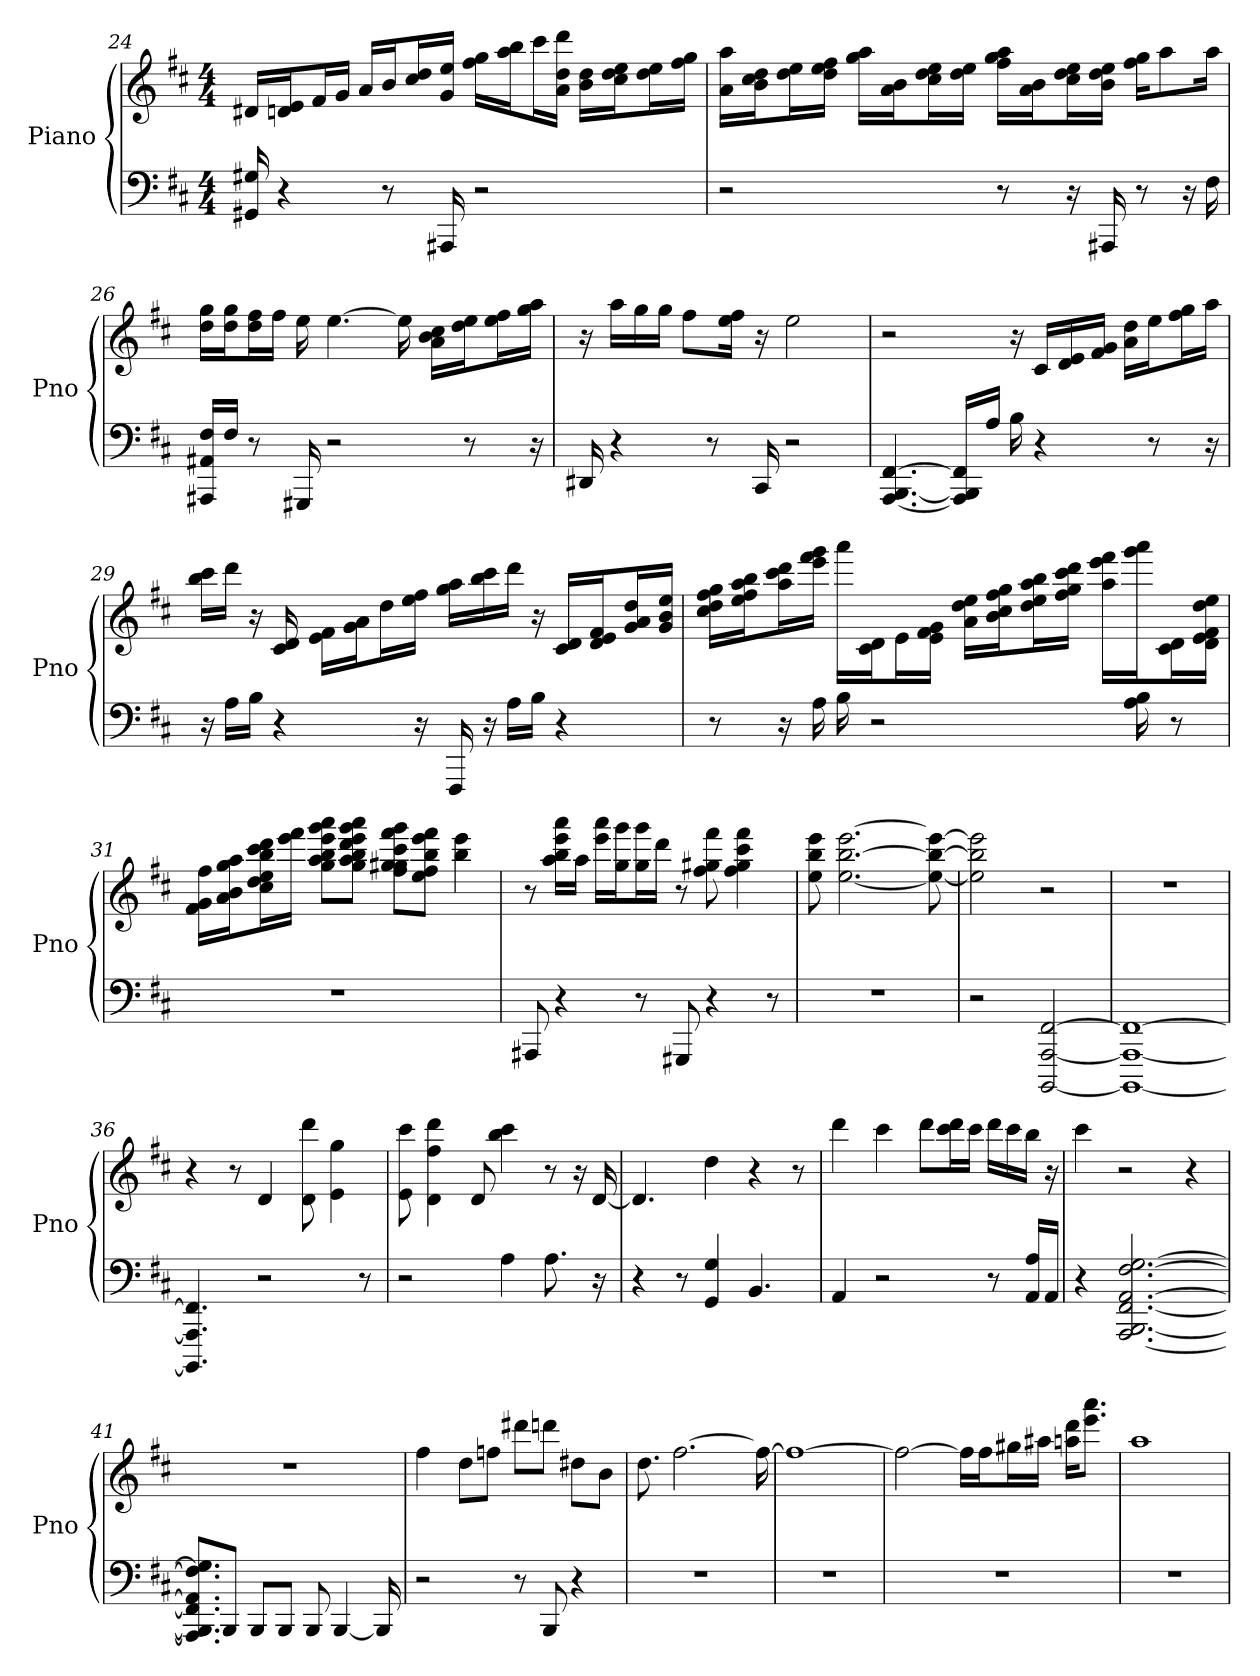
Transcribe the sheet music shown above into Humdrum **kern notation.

**kern	**kern
*part1	*part1
*staff2	*staff1
*I"Piano	*
*I'Pno	*
*clefF4	*clefG2
*k[f#c#]	*k[f#c#]
*D:	*D:
*M4/4	*M4/4
=24	=24
16GG# 16G#	16d#/LL
4r	16d/ 16e/J
.	16f#/L
.	16g/JJ
.	16a/LL
8r	16b/J
.	16cc#/ 16dd/L
16AAA#	16ee/ 16g/JJ
2r	16ff#\ 16gg\LL
.	16aa\ 16bb\J
.	16ccc#\L
.	16ddd\ 16a\ 16dd\JJ
.	16b\ 16dd\LL
.	16cc#\ 16dd\ 16ee\J
.	16dd\ 16ee\L
.	16ff#\ 16gg\JJ
=25	=25
2r	16aa\ 16a\LL
.	16b\ 16cc#\ 16dd\J
.	16ee\ 16dd\L
.	16ee\ 16dd\ 16ff#\JJ
.	16gg\ 16aa\LL
.	16a\ 16b\J
.	16dd\ 16ee\ 16cc#\L
.	16dd\ 16ee\JJ
8r	16ff#\ 16gg\ 16aa\LL
.	16a\ 16b\J
16r	16dd\ 16ee\ 16cc#\L
16AAA#	16dd\ 16b\ 16ee\JJ
8r	16ff#\ 16gg\KL
.	8aa\
16r	.
16F#	16aa\Jk
=26	=26
16AA#/ 16AAA#/ 16F#/LL	16gg\ 16dd\LL
16F#/JJ	16dd\ 16gg\J
8r	16ff#\ 16dd\L
.	16ff#\JJ
16GGG#	16ee
2r	[4.ee
.	16ee]
.	16a\ 16b\ 16cc#\LL
8r	16ee\ 16dd\J
.	16ee\ 16ff#\L
16r	16gg\ 16aa\JJ
=27	=27
16DD#	16r
4r	16aa\LL
.	16gg\
.	16gg\JJ
.	8ff#\L
8r	.
.	16ff#\ 16ee\Jk
16CC#	16r
2r	2ee
=28	=28
[4.BBB [4.FF# [4.AAA	2r
16BBB]/ 16FF#]/ 16AAA]/LL	.
16A/JJ	.
16B	16r
4r	16c#/LL
.	16d/ 16e/
.	16f#/ 16g/JJ
.	16dd\ 16a\LL
8r	16ee\J
.	16ff#\ 16gg\L
16r	16aa\JJ
=29	=29
16r	16bb\ 16ccc#\LL
16A\LL	16ddd\JJ
16B\JJ	16r
4r	16c# 16d
.	16e\ 16f#\LL
.	16g\ 16a\J
.	16dd\L
16r	16ee\ 16ff#\JJ
16FFF#	16gg\ 16aa\LL
16r	16bb\ 16ccc#\
16A\LL	16ddd\JJ
16B\JJ	16r
4r	16c#/ 16d/LL
.	16d/ 16e/ 16f#/J
.	16g/ 16a/ 16dd/L
.	16ee/ 16g/ 16b/JJ
=30	=30
8r	16cc#\ 16ff#\ 16gg\ 16dd\LL
.	16ee\ 16aa\ 16bb\ 16ff#\J
16r	16ccc#\ 16ddd\ 16aa\L
16A	16eee\ 16fff#\ 16ggg\JJ
16B	16aaa\LL
2r	16c#\ 16d\J
.	16e\L
.	16f#\ 16e\ 16g\JJ
.	16dd\ 16ee\ 16a\LL
.	16b\ 16ff#\ 16gg\ 16cc#\J
.	16aa\ 16dd\ 16ee\ 16bb\L
.	16ccc#\ 16ff#\ 16gg\ 16ddd\JJ
.	16aa\ 16eee\ 16fff#\LL
16A 16B	16ggg\ 16aaa\J
8r	16c#\ 16d\L
.	16e\ 16d\ 16dd\ 16ee\ 16f#\JJ
=31	=31
1r	16g\ 16f#\ 16ff#\LL
.	16gg\ 16a\ 16aa\ 16b\J
.	16bb\ 16cc#\ 16ccc#\ 16dd\ 16ee\ 16ddd\L
.	16eee\ 16fff#\JJ
.	8gg\ 8ggg\ 8eee\ 8aa\ 8aaa\ 8bb\L
.	8eee\ 8aaa\ 8aa\ 8bb\ 8ggg\ 8ddd\ 8gg\J
.	8ggg\ 8gg\ 8gg#\ 8fff#\ 8ccc#\ 8ff#\L
.	8ff#\ 8fff#\ 8eee\ 8ee\ 8bb\J
.	4eee 4bb
=32	=32
8AAA#	8r
4r	16aaa\ 16aa\ 16eee\ 16bb\LL
.	16aa\JJ
.	16eee\ 16aaa\LL
.	16ggg\ 16gg\J
8r	16ggg\ 16gg\L
.	16ddd\JJ
8GGG#	8r
4r	8fff# 8gg# 8ff#
.	4fff# 4gg# 4ff# 4ccc#
8r	.
=33	=33
1r	8ee 8eee 8bb
.	[2.eee [2.bb [2.ee
.	8eee_ 8bb_ 8ee_
=34	=34
2r	2eee] 2bb] 2ee]
[2FF# [2BBBB [2AAA	2r
=35	=35
1FF#_ 1BBBB_ 1AAA_	1r
=36	=36
4.FF#] 4.BBBB] 4.AAA]	4r
.	8r
2r	4d
.	8d 8ddd
.	4gg 4e
8r	.
=37	=37
2r	8ccc# 8e
.	4ff# 4ddd 4d
.	8d
4A	4ccc# 4bb
8.A	8r
.	16r
16r	[16d
=38	=38
4r	4.d]
8r	.
4G 4GG	4dd
4.BB	4r
.	8r
=39	=39
4AA	4ddd
2r	4ccc#
.	8ddd\L
.	16ccc#\ 16ddd\L
.	16ccc#\JJ
8r	16ddd\LL
.	16ccc#\
16AA/ 16A/LL	16bb\JJ
16AA/JJ	16r
=40	=40
4r	4ccc#
[2.FF# [2.AAA [2.G [2.AA [2.F# [2.BBB	2r
.	4r
=41	=41
8.FF#]/ 8.AAA]/ 8.G]/ 8.AA]/ 8.F#]/ 8.BBB]/L	1r
8BBB/J	.
8BBB/L	.
8BBB/J	.
8BBB	.
[4BBB	.
16BBB]	.
=42	=42
2r	4ff#
.	8dd\L
.	8ff\J
8r	8ddd#\L
8BBB	8ddd\J
4r	8dd#\L
.	8b\J
=43	=43
1r	8.dd
.	[2.ff#
.	16ff#_
=44	=44
1r	1ff#_
=45	=45
1r	2ff#_
.	16ff#\LL]
.	16ff#\J
.	16gg#\L
.	16aa#\JJ
.	16aa\ 16ddd\KL
.	8.eee\ 8.aaa\J
=46	=46
1r	1aa
=	=
*-	*-
